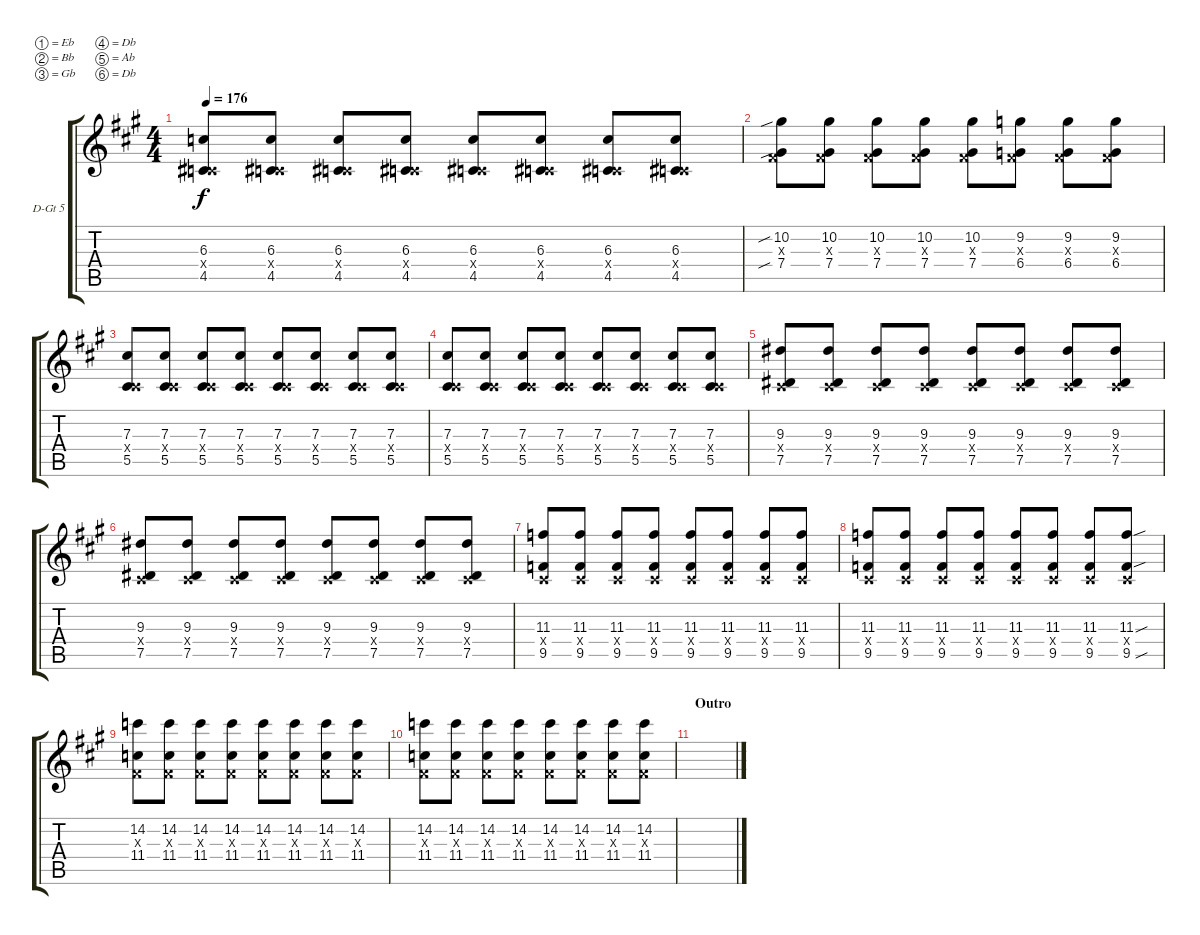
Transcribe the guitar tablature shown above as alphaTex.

\defaultSystemsLayout 4
\bracketExtendMode groupsimilarinstruments
\firstSystemTrackNameOrientation horizontal
\otherSystemsTrackNameOrientation horizontal
\track ("Distirotion Guitar 5" "D-Gt 5") {instrument distortionguitar}
\staff {score tabs}
\tuning (Eb4 Bb3 Gb3 Db3 Ab2 Db2)
\ts (4 4)
\tempo 176
\clef g2
\ks a
(4.5 0.4{x} 6.3).8{dy f} (4.5 0.4{x} 6.3).8 (4.5 0.4{x} 6.3).8 (4.5 0.4{x} 6.3).8 (4.5 0.4{x} 6.3).8 (4.5 0.4{x} 6.3).8 (4.5 0.4{x} 6.3).8 (4.5 0.4{x} 6.3).8 |
(10.2{sib} 0.3{x} 7.4{sib}).8 (10.2 0.3{x} 7.4).8 (10.2 0.3{x} 7.4).8 (10.2 0.3{x} 7.4).8 (10.2 0.3{x} 7.4).8 (9.2 0.3{x} 6.4).8 (9.2 0.3{x} 6.4).8 (9.2 0.3{x} 6.4).8 |
(5.5 0.4{x} 7.3).8 (5.5 0.4{x} 7.3).8 (5.5 0.4{x} 7.3).8 (5.5 0.4{x} 7.3).8 (5.5 0.4{x} 7.3).8 (5.5 0.4{x} 7.3).8 (5.5 0.4{x} 7.3).8 (5.5 0.4{x} 7.3).8 |
(5.5 0.4{x} 7.3).8 (5.5 0.4{x} 7.3).8 (5.5 0.4{x} 7.3).8 (5.5 0.4{x} 7.3).8 (5.5 0.4{x} 7.3).8 (5.5 0.4{x} 7.3).8 (5.5 0.4{x} 7.3).8 (5.5 0.4{x} 7.3).8 |
(7.5 0.4{x} 9.3).8 (7.5 0.4{x} 9.3).8 (7.5 0.4{x} 9.3).8 (7.5 0.4{x} 9.3).8 (7.5 0.4{x} 9.3).8 (7.5 0.4{x} 9.3).8 (7.5 0.4{x} 9.3).8 (7.5 0.4{x} 9.3).8 |
(7.5 0.4{x} 9.3).8 (7.5 0.4{x} 9.3).8 (7.5 0.4{x} 9.3).8 (7.5 0.4{x} 9.3).8 (7.5 0.4{x} 9.3).8 (7.5 0.4{x} 9.3).8 (7.5 0.4{x} 9.3).8 (7.5 0.4{x} 9.3).8 |
(9.5 0.4{x} 11.3).8 (9.5 0.4{x} 11.3).8 (9.5 0.4{x} 11.3).8 (9.5 0.4{x} 11.3).8 (9.5 0.4{x} 11.3).8 (9.5 0.4{x} 11.3).8 (9.5 0.4{x} 11.3).8 (9.5 0.4{x} 11.3).8 |
(9.5 0.4{x} 11.3).8 (9.5 0.4{x} 11.3).8 (9.5 0.4{x} 11.3).8 (9.5 0.4{x} 11.3).8 (9.5 0.4{x} 11.3).8 (9.5 0.4{x} 11.3).8 (9.5 0.4{x} 11.3).8 (9.5{sou} 11.3{sou} 0.4{x}).8 |
(14.2 0.3{x} 11.4).8 (14.2 0.3{x} 11.4).8 (14.2 0.3{x} 11.4).8 (14.2 0.3{x} 11.4).8 (14.2 0.3{x} 11.4).8 (14.2 0.3{x} 11.4).8 (14.2 0.3{x} 11.4).8 (14.2 0.3{x} 11.4).8 |
(14.2 0.3{x} 11.4).8 (14.2 0.3{x} 11.4).8 (14.2 0.3{x} 11.4).8 (14.2 0.3{x} 11.4).8 (14.2 0.3{x} 11.4).8 (14.2 0.3{x} 11.4).8 (14.2 0.3{x} 11.4).8 (14.2 0.3{x} 11.4).8 |
\section ("" "Outro")
